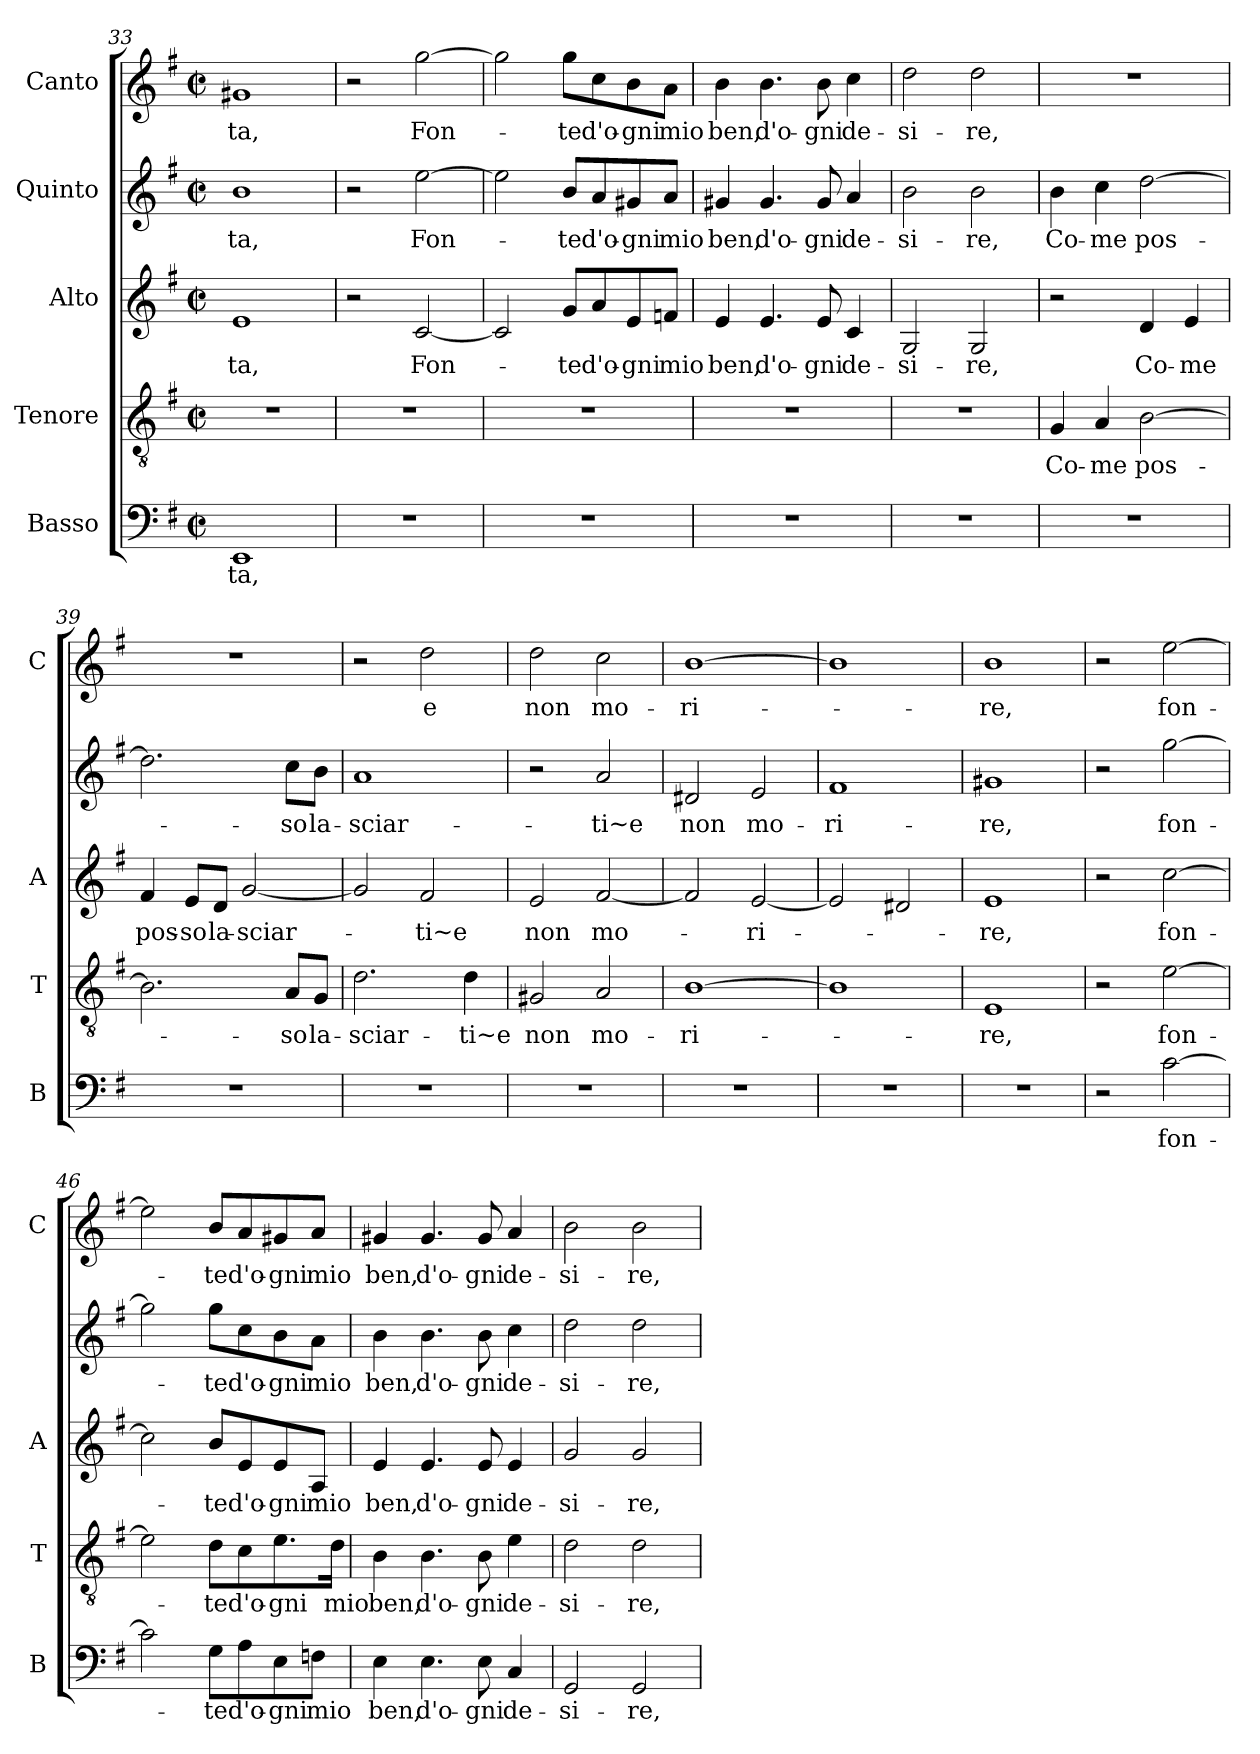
**kern	**text	**kern	**text	**kern	**text	**kern	**text	**kern	**text
*part5	*part5	*part4	*part4	*part3	*part3	*part2	*part2	*part1	*part1
*staff5	*staff5	*staff4	*staff4	*staff3	*staff3	*staff2	*staff2	*staff1	*staff1
*I"Basso	*	*I"Tenore	*	*I"Alto	*	*I"Quinto	*	*I"Canto	*
*I'B	*	*I'T	*	*I'A	*	*	*	*I'C	*
*clefF4	*	*clefGv2	*	*clefG2	*	*clefG2	*	*clefG2	*
*k[f#]	*	*k[f#]	*	*k[f#]	*	*k[f#]	*	*k[f#]	*
*G:	*	*G:	*	*G:	*	*G:	*	*G:	*
*M2/2	*	*M2/2	*	*M2/2	*	*M2/2	*	*M2/2	*
*met(c|)	*	*met(c|)	*	*met(c|)	*	*met(c|)	*	*met(c|)	*
=33	=33	=33	=33	=33	=33	=33	=33	=33	=33
1EE	-ta,	1r	.	1e	-ta,	1b	-ta,	1g#X	-ta,
=34	=34	=34	=34	=34	=34	=34	=34	=34	=34
1r	.	1r	.	2r	.	2r	.	2r	.
.	.	.	.	[2c/	Fon-	[2ee\	Fon-	[2gg\	Fon-
=35	=35	=35	=35	=35	=35	=35	=35	=35	=35
1r	.	1r	.	2c/]	.	2ee\]	.	2gg\]	.
.	.	.	.	8g/L	-te	8b/L	-te	8gg\L	-te
.	.	.	.	8a/	d'o-	8a/	d'o-	8cc\	d'o-
.	.	.	.	8e/	-gni	8g#X/	-gni	8b\	-gni
.	.	.	.	8fn/J	mio	8a/J	mio	8a\J	mio
=36	=36	=36	=36	=36	=36	=36	=36	=36	=36
1r	.	1r	.	4e/	ben,	4g#X/	ben,	4b\	ben,
.	.	.	.	4.e/	d'o-	4.g#/	d'o-	4.b\	d'o-
.	.	.	.	8e/	-gni	8g#/	-gni	8b\	-gni
.	.	.	.	4c/	de-	4a/	de-	4cc\	de-
=37	=37	=37	=37	=37	=37	=37	=37	=37	=37
1r	.	1r	.	2G/	-si-	2b\	-si-	2dd\	-si-
.	.	.	.	2G/	-re,	2b\	-re,	2dd\	-re,
!!LO:LB:g=z
=38	=38	=38	=38	=38	=38	=38	=38	=38	=38
1r	.	4G/	Co-	2r	.	4b\	Co-	1r	.
.	.	4A/	-me	.	.	4cc\	-me	.	.
.	.	[2B\	pos-	4d/	Co-	[2dd\	pos-	.	.
.	.	.	.	4e/	-me	.	.	.	.
=39	=39	=39	=39	=39	=39	=39	=39	=39	=39
1r	.	2.B\]	.	4f#/	pos-	2.dd\]	.	1r	.
.	.	.	.	8e/L	-so	.	.	.	.
.	.	.	.	8d/J	la-	.	.	.	.
.	.	.	.	[2g/	-sciar-	.	.	.	.
.	.	8A/L	-so	.	.	8cc\L	-so	.	.
.	.	8G/J	la-	.	.	8b\J	la-	.	.
=40	=40	=40	=40	=40	=40	=40	=40	=40	=40
1r	.	2.d\	-sciar-	2g/]	.	1a	-sciar-	2r	.
.	.	.	.	2f#/	-ti~e	.	.	2dd\	e
.	.	4d\	-ti~e	.	.	.	.	.	.
=41	=41	=41	=41	=41	=41	=41	=41	=41	=41
1r	.	2G#X/	non	2e/	non	2r	.	2dd\	non
.	.	2A/	mo-	[2f#/	mo-	2a/	-ti~e	2cc\	mo-
=42	=42	=42	=42	=42	=42	=42	=42	=42	=42
1r	.	[1B	-ri-	2f#/]	.	2d#X/	non	[1b	-ri-
.	.	.	.	[2e/	-ri-	2e/	mo-	.	.
=43	=43	=43	=43	=43	=43	=43	=43	=43	=43
1r	.	1B]	.	2e/]	.	1f#	-ri-	1b]	.
.	.	.	.	2d#X/	.	.	.	.	.
=44	=44	=44	=44	=44	=44	=44	=44	=44	=44
1r	.	1E	-re,	1e	-re,	1g#X	-re,	1b	-re,
=45	=45	=45	=45	=45	=45	=45	=45	=45	=45
2r	.	2r	.	2r	.	2r	.	2r	.
[2c\	fon-	[2e\	fon-	[2cc\	fon-	[2gg\	fon-	[2ee\	fon-
!!LO:PB:g=z
=46	=46	=46	=46	=46	=46	=46	=46	=46	=46
2c\]	.	2e\]	.	2cc\]	.	2gg\]	.	2ee\]	.
8G\L	-te	8d\L	-te	8b/L	-te	8gg\L	-te	8b/L	-te
8A\	d'o-	8c\	d'o-	8e/	d'o-	8cc\	d'o-	8a/	d'o-
8E\	-gni	8.e\	-gni	8e/	-gni	8b\	-gni	8g#X/	-gni
8Fn\J	mio	.	.	8A/J	mio	8a\J	mio	8a/J	mio
.	.	16d\Jk	mio	.	.	.	.	.	.
=47	=47	=47	=47	=47	=47	=47	=47	=47	=47
4E\	ben,	4B\	ben,	4e/	ben,	4b\	ben,	4g#X/	ben,
4.E\	d'o-	4.B\	d'o-	4.e/	d'o-	4.b\	d'o-	4.g#/	d'o-
8E\	-gni	8B\	-gni	8e/	-gni	8b\	-gni	8g#/	-gni
4C/	de-	4e\	de-	4e/	de-	4cc\	de-	4a/	de-
=48	=48	=48	=48	=48	=48	=48	=48	=48	=48
2GG/	-si-	2d\	-si-	2g/	-si-	2dd\	-si-	2b\	-si-
2GG/	-re,	2d\	-re,	2g/	-re,	2dd\	-re,	2b\	-re,
=	=	=	=	=	=	=	=	=	=
*-	*-	*-	*-	*-	*-	*-	*-	*-	*-
